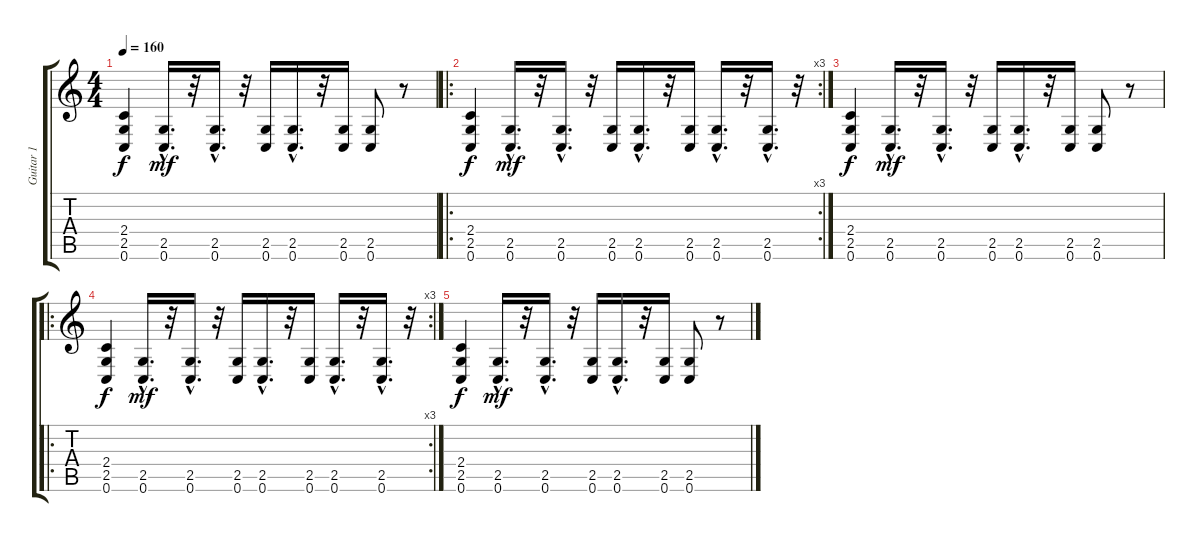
\track ("Guitar 1" "Guitar 1") {instrument overdrivenguitar}
\staff {score tabs}
\tuning (C4 G3 Eb3 Bb2 F2 C2) {hide}
\ts (4 4)
\tempo 160
\clef g2
\ks c
(2.4 2.5 0.6).4{dy f} (2.5{hac} 0.6{hac}).16{d dy mf} r.32 (2.5{hac} 0.6{hac}).16{d} r.32 (2.5 0.6).16 (2.5{hac} 0.6{hac}).16{d} r.32 (2.5 0.6).16 (2.5 0.6).8 r.8 |
\ro
\rc 3
(2.4 2.5 0.6).4{dy f} (2.5{hac} 0.6{hac}).16{d dy mf} r.32 (2.5{hac} 0.6{hac}).16{d} r.32 (2.5 0.6).16 (2.5{hac} 0.6{hac}).16{d} r.32 (2.5 0.6).16 (2.5{hac} 0.6{hac}).16{d} r.32 (2.5{hac} 0.6{hac}).16{d} r.32 |
(2.4 2.5 0.6).4{dy f} (2.5{hac} 0.6{hac}).16{d dy mf} r.32 (2.5{hac} 0.6{hac}).16{d} r.32 (2.5 0.6).16 (2.5{hac} 0.6{hac}).16{d} r.32 (2.5 0.6).16 (2.5 0.6).8 r.8 |
\ro
\rc 3
(2.4 2.5 0.6).4{dy f} (2.5{hac} 0.6{hac}).16{d dy mf} r.32 (2.5{hac} 0.6{hac}).16{d} r.32 (2.5 0.6).16 (2.5{hac} 0.6{hac}).16{d} r.32 (2.5 0.6).16 (2.5{hac} 0.6{hac}).16{d} r.32 (2.5{hac} 0.6{hac}).16{d} r.32 |
(2.4 2.5 0.6).4{dy f} (2.5{hac} 0.6{hac}).16{d dy mf} r.32 (2.5{hac} 0.6{hac}).16{d} r.32 (2.5 0.6).16 (2.5{hac} 0.6{hac}).16{d} r.32 (2.5 0.6).16 (2.5 0.6).8 r.8
